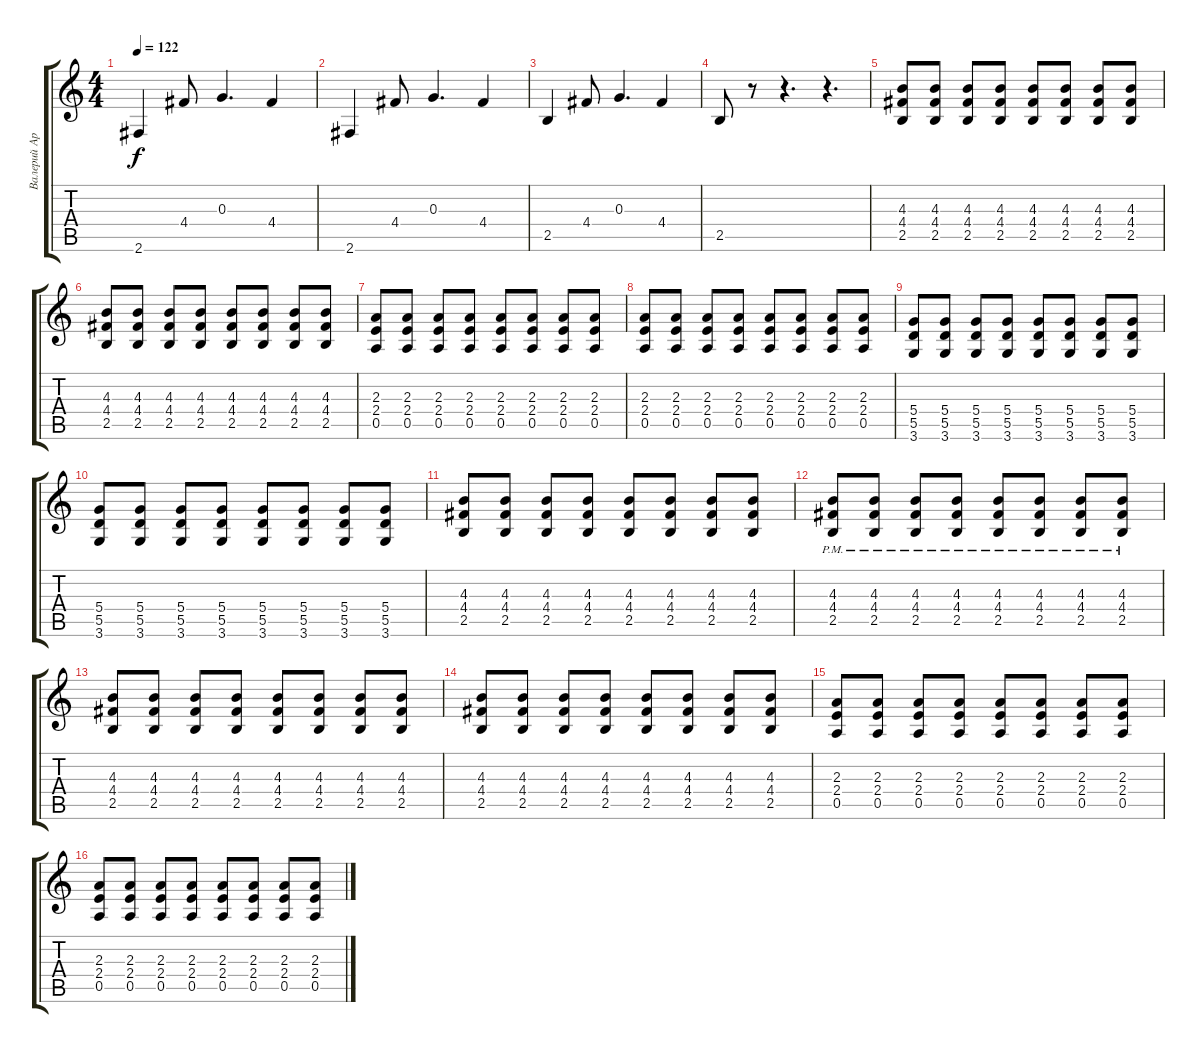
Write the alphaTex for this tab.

\track ("Валерий Аркадин" "Валерий Ар") {instrument electricguitarjazz}
\staff {score tabs}
\tuning (E4 B3 G3 D3 A2 E2) {hide}
\ts (4 4)
\tempo 122
\clef g2
\ks c
2.6.4{dy f} 4.4.8 0.3.4{d} 4.4.4 |
2.6.4 4.4.8 0.3.4{d} 4.4.4 |
2.5.4 4.4.8 0.3.4{d} 4.4.4 |
2.5.8 r.8 r.4{d} r.4{d} |
(4.3 4.4 2.5).8{instrument distortionguitar} (4.3 4.4 2.5).8 (4.3 4.4 2.5).8 (4.3 4.4 2.5).8 (4.3 4.4 2.5).8 (4.3 4.4 2.5).8 (4.3 4.4 2.5).8 (4.3 4.4 2.5).8 |
(4.3 4.4 2.5).8{instrument distortionguitar} (4.3 4.4 2.5).8 (4.3 4.4 2.5).8 (4.3 4.4 2.5).8 (4.3 4.4 2.5).8 (4.3 4.4 2.5).8 (4.3 4.4 2.5).8 (4.3 4.4 2.5).8 |
(2.3 2.4 0.5).8 (2.3 2.4 0.5).8 (2.3 2.4 0.5).8 (2.3 2.4 0.5).8 (2.3 2.4 0.5).8 (2.3 2.4 0.5).8 (2.3 2.4 0.5).8 (2.3 2.4 0.5).8 |
(2.3 2.4 0.5).8 (2.3 2.4 0.5).8 (2.3 2.4 0.5).8 (2.3 2.4 0.5).8 (2.3 2.4 0.5).8 (2.3 2.4 0.5).8 (2.3 2.4 0.5).8 (2.3 2.4 0.5).8 |
(5.4 5.5 3.6).8 (5.4 5.5 3.6).8 (5.4 5.5 3.6).8 (5.4 5.5 3.6).8 (5.4 5.5 3.6).8 (5.4 5.5 3.6).8 (5.4 5.5 3.6).8 (5.4 5.5 3.6).8 |
(5.4 5.5 3.6).8 (5.4 5.5 3.6).8 (5.4 5.5 3.6).8 (5.4 5.5 3.6).8 (5.4 5.5 3.6).8 (5.4 5.5 3.6).8 (5.4 5.5 3.6).8 (5.4 5.5 3.6).8 |
(4.3 4.4 2.5).8{instrument distortionguitar} (4.3 4.4 2.5).8 (4.3 4.4 2.5).8 (4.3 4.4 2.5).8 (4.3 4.4 2.5).8 (4.3 4.4 2.5).8 (4.3 4.4 2.5).8 (4.3 4.4 2.5).8 |
(4.3{pm} 4.4{pm} 2.5{pm}).8{instrument distortionguitar} (4.3{pm} 4.4{pm} 2.5{pm}).8 (4.3{pm} 4.4{pm} 2.5{pm}).8 (4.3{pm} 4.4{pm} 2.5{pm}).8 (4.3{pm} 4.4{pm} 2.5{pm}).8 (4.3{pm} 4.4{pm} 2.5{pm}).8 (4.3{pm} 4.4{pm} 2.5{pm}).8 (4.3{pm} 4.4{pm} 2.5{pm}).8 |
(4.3 4.4 2.5).8{instrument distortionguitar} (4.3 4.4 2.5).8 (4.3 4.4 2.5).8 (4.3 4.4 2.5).8 (4.3 4.4 2.5).8 (4.3 4.4 2.5).8 (4.3 4.4 2.5).8 (4.3 4.4 2.5).8 |
(4.3 4.4 2.5).8{instrument distortionguitar} (4.3 4.4 2.5).8 (4.3 4.4 2.5).8 (4.3 4.4 2.5).8 (4.3 4.4 2.5).8 (4.3 4.4 2.5).8 (4.3 4.4 2.5).8 (4.3 4.4 2.5).8 |
(2.3 2.4 0.5).8 (2.3 2.4 0.5).8 (2.3 2.4 0.5).8 (2.3 2.4 0.5).8 (2.3 2.4 0.5).8 (2.3 2.4 0.5).8 (2.3 2.4 0.5).8 (2.3 2.4 0.5).8 |
(2.3 2.4 0.5).8 (2.3 2.4 0.5).8 (2.3 2.4 0.5).8 (2.3 2.4 0.5).8 (2.3 2.4 0.5).8 (2.3 2.4 0.5).8 (2.3 2.4 0.5).8 (2.3 2.4 0.5).8
